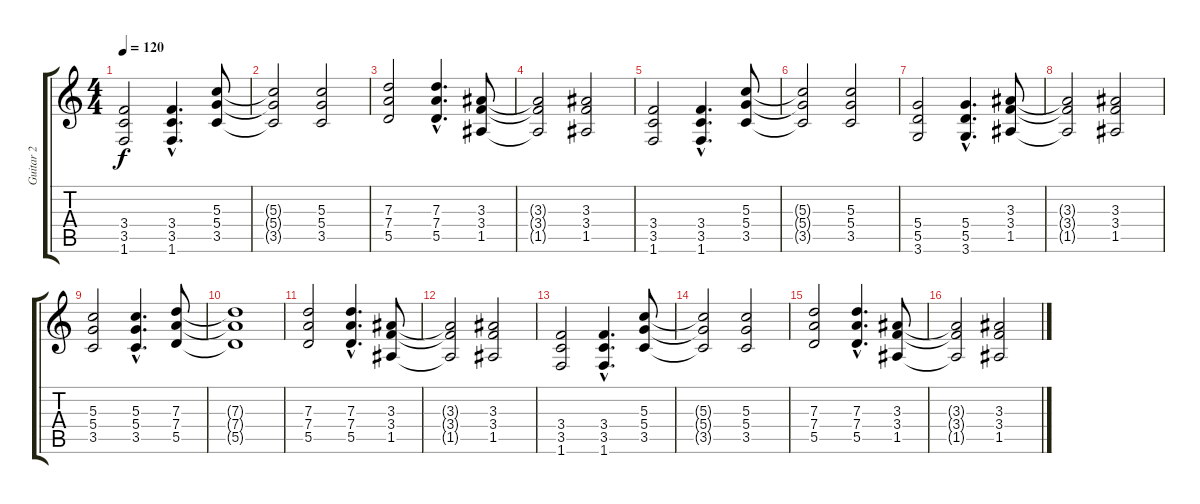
\track ("Guitar 2" "Guitar 2") {instrument distortionguitar}
\staff {score tabs}
\tuning (E4 B3 G3 D3 A2 E2) {hide}
\ts (4 4)
\tempo 120
\clef g2
\ks c
(3.4 3.5 1.6).2{dy f} (3.4{hac} 3.5{hac} 1.6{hac}).4{d} (5.3 5.4 3.5).8 |
(5.3{t} 5.4{t} 3.5{t}).2 (5.3 5.4 3.5).2 |
(7.3 7.4 5.5).2 (7.3{hac} 7.4{hac} 5.5{hac}).4{d} (3.3 3.4 1.5).8 |
(3.3{t} 3.4{t} 1.5{t}).2 (3.3 3.4 1.5).2 |
(3.4 3.5 1.6).2 (3.4{hac} 3.5{hac} 1.6{hac}).4{d} (5.3 5.4 3.5).8 |
(5.3{t} 5.4{t} 3.5{t}).2 (5.3 5.4 3.5).2 |
(5.4 5.5 3.6).2 (5.4{hac} 5.5{hac} 3.6{hac}).4{d} (3.3 3.4 1.5).8 |
(3.3{t} 3.4{t} 1.5{t}).2 (3.3 3.4 1.5).2 |
(5.3 5.4 3.5).2 (5.3{hac} 5.4{hac} 3.5{hac}).4{d} (7.3 7.4 5.5).8 |
(7.3{t} 7.4{t} 5.5{t}).1 |
(7.3 7.4 5.5).2 (7.3{hac} 7.4{hac} 5.5{hac}).4{d} (3.3 3.4 1.5).8 |
(3.3{t} 3.4{t} 1.5{t}).2 (3.3 3.4 1.5).2 |
(3.4 3.5 1.6).2 (3.4{hac} 3.5{hac} 1.6{hac}).4{d} (5.3 5.4 3.5).8 |
(5.3{t} 5.4{t} 3.5{t}).2 (5.3 5.4 3.5).2 |
(7.3 7.4 5.5).2 (7.3{hac} 7.4{hac} 5.5{hac}).4{d} (3.3 3.4 1.5).8 |
(3.3{t} 3.4{t} 1.5{t}).2 (3.3 3.4 1.5).2
